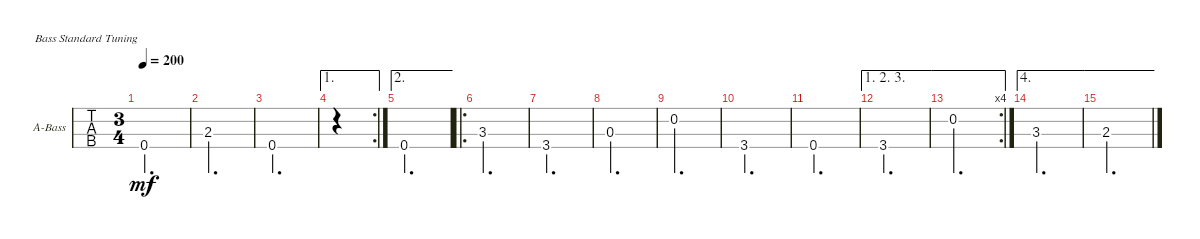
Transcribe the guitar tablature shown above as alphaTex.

\defaultSystemsLayout 4
\bracketExtendMode groupsimilarinstruments
\firstSystemTrackNameOrientation horizontal
\otherSystemsTrackNameOrientation horizontal
\track ("Acoustic Bass" "A-Bass") {mute instrument acousticbass}
\staff {tabs}
\tuning (G2 D2 A1 E1)
\ts (3 4)
\tempo 200
\clef f4
\ks c
0.4.2{d dy mf} |
2.3.2{d} |
0.4.2{d} |
\ae 1
\rc 2
|
\ae 2
0.4.2{d} |
\ro
3.3.2{d} |
3.4.2{d} |
0.3.2{d} |
0.2.2{d} |
3.4.2{d} |
0.4.2{d} |
\ae (1 2 3)
3.4.2{d} |
\ae (1 2 3)
\rc 4
0.2.2{d} |
\ae 4
3.3.2{d} |
\ae 4
2.3.2{d}
